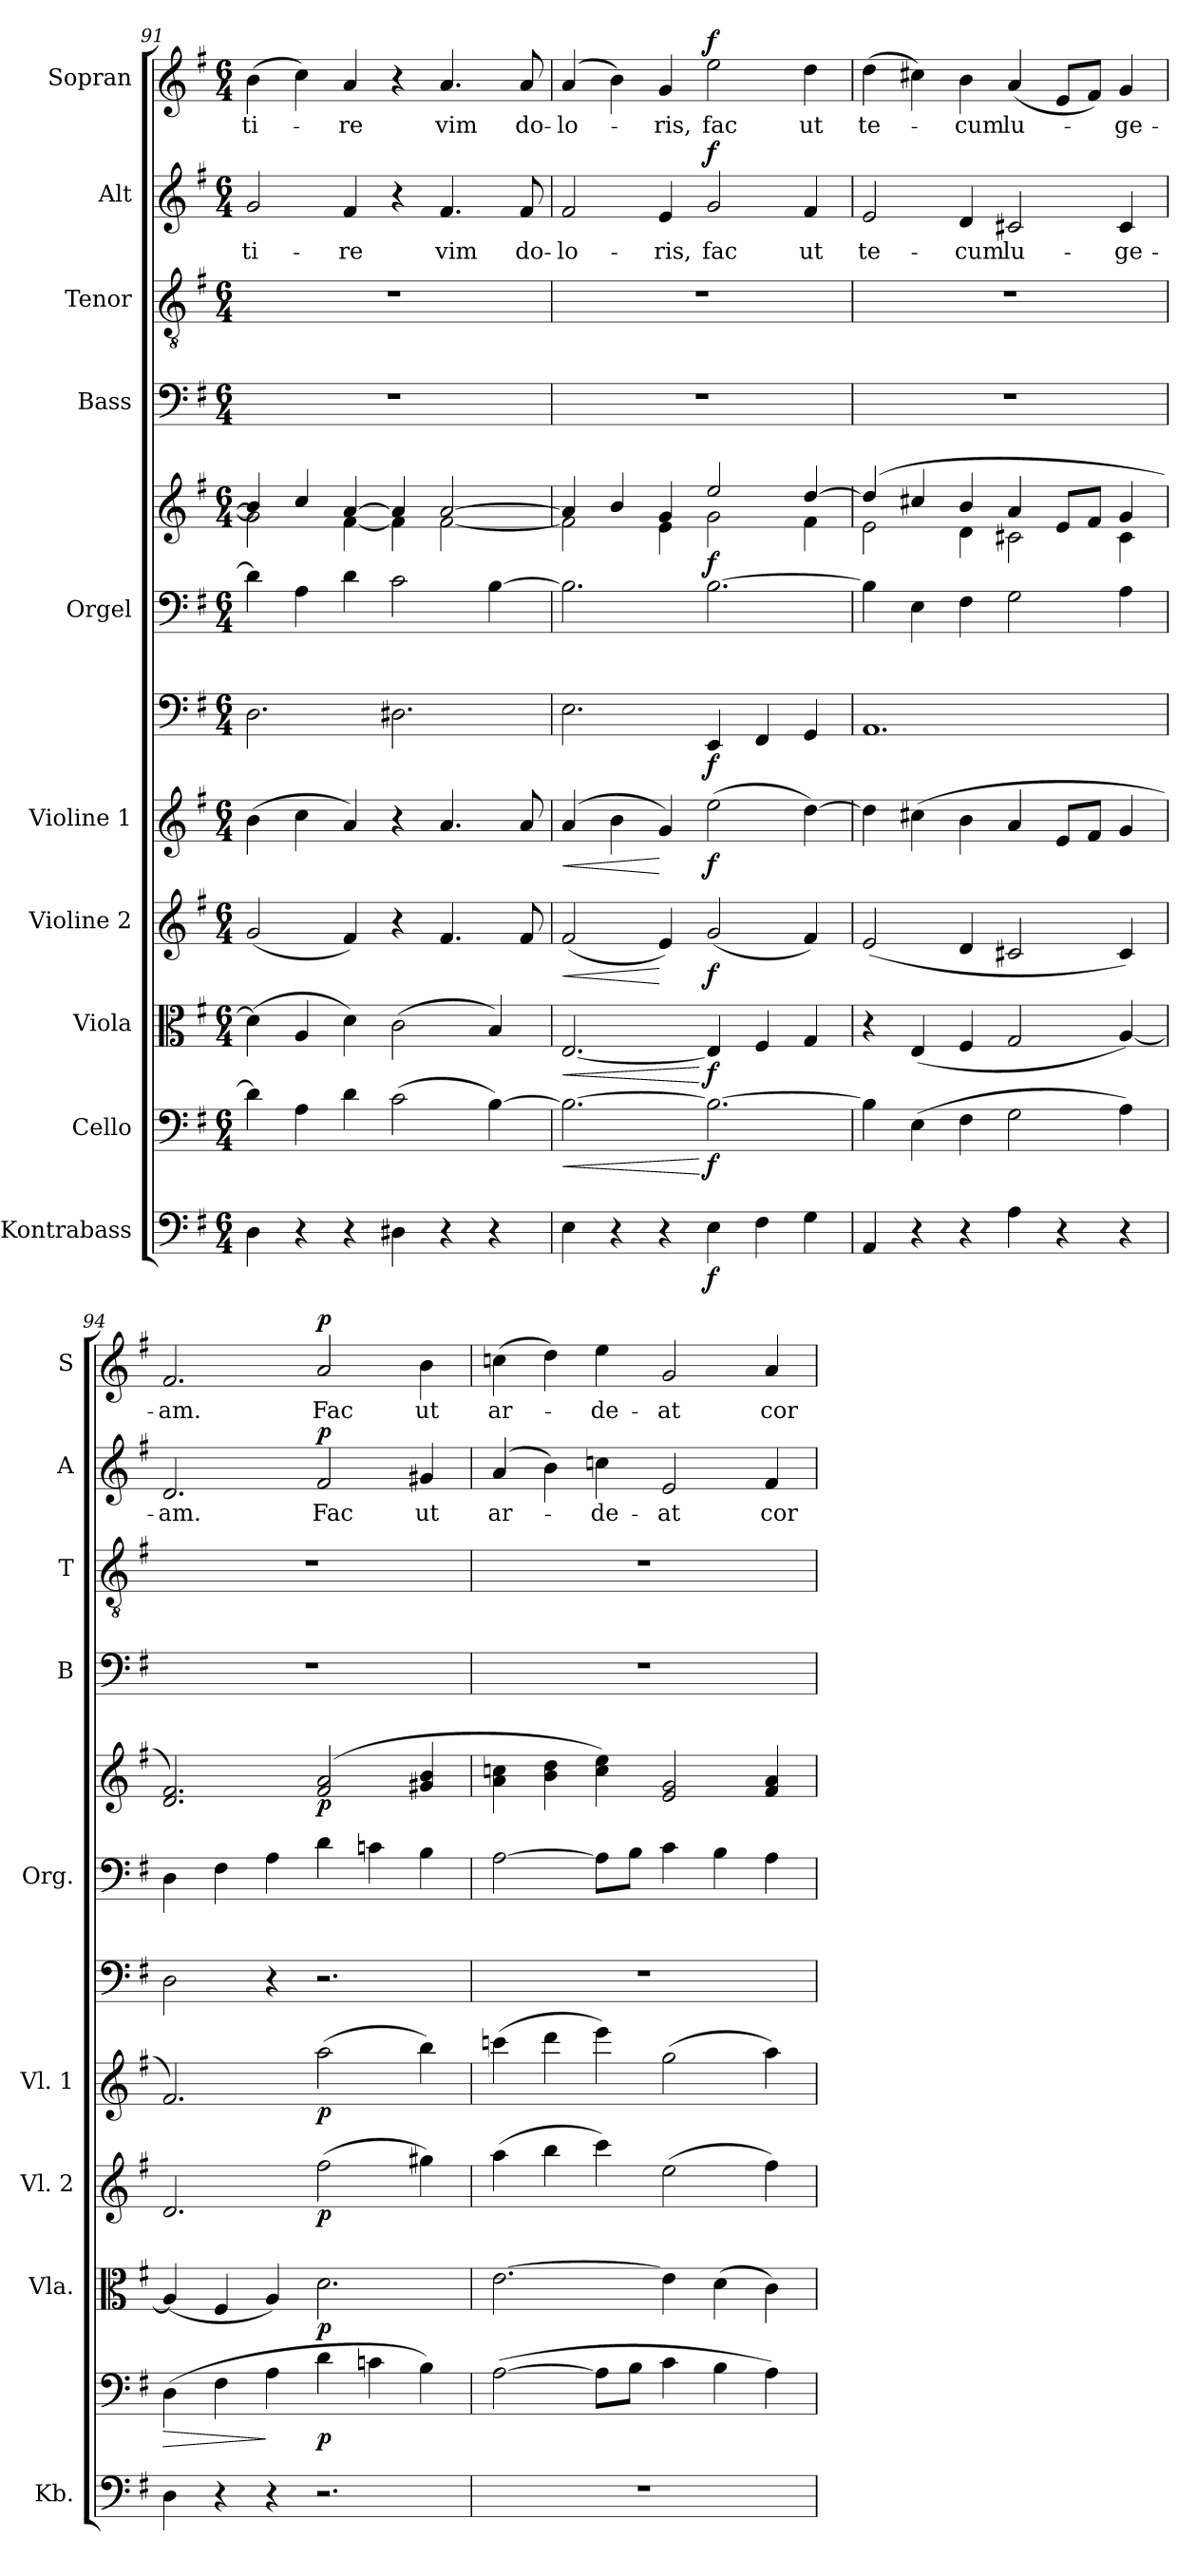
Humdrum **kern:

**kern	**dynam	**kern	**dynam	**kern	**dynam	**kern	**dynam	**kern	**dynam	**kern	**dynam	**kern	**kern	**dynam	**kern	**kern	**kern	**text	**dynam	**kern	**text	**dynam
*part11	*part11	*part10	*part10	*part9	*part9	*part8	*part8	*part7	*part7	*part6	*part6	*part5	*part5	*part5	*part4	*part3	*part2	*part2	*part2	*part1	*part1	*part1
*staff12	*staff12	*staff11	*staff11	*staff10	*staff10	*staff9	*staff9	*staff8	*staff8	*staff7	*staff7	*staff6	*staff5	*staff5/6	*staff4	*staff3	*staff2	*staff2	*staff2	*staff1	*staff1	*staff1
*I"Kontrabass	*	*I"Cello	*	*I"Viola	*	*I"Violine 2	*	*I"Violine 1	*	*	*	*I"Orgel	*	*	*I"Bass	*I"Tenor	*I"Alt	*	*	*I"Sopran	*	*
*I'Kb.	*	*	*	*I'Vla.	*	*I'Vl. 2	*	*I'Vl. 1	*	*	*	*I'Org.	*	*	*I'B	*I'T	*I'A	*	*	*I'S	*	*
!!LO:PB:g=z
*clefF4	*	*clefF4	*	*clefC3	*	*clefG2	*	*clefG2	*	*clefF4	*	*clefF4	*clefG2	*	*clefF4	*clefGv2	*clefG2	*	*	*clefG2	*	*
*ITrd7c12	*	*	*	*	*	*	*	*	*	*	*	*	*	*	*	*	*	*	*	*	*	*
*k[f#]	*	*k[f#]	*	*k[f#]	*	*k[f#]	*	*k[f#]	*	*k[f#]	*	*k[f#]	*k[f#]	*	*k[f#]	*k[f#]	*k[f#]	*	*	*k[f#]	*	*
*G:	*	*G:	*	*G:	*	*G:	*	*G:	*	*G:	*	*G:	*G:	*	*G:	*G:	*G:	*	*	*G:	*	*
*M6/4	*	*M6/4	*	*M6/4	*	*M6/4	*	*M6/4	*	*M6/4	*	*M6/4	*M6/4	*	*M6/4	*M6/4	*M6/4	*	*	*M6/4	*	*
=91	=91	=91	=91	=91	=91	=91	=91	=91	=91	=91	=91	=91	=91	=91	=91	=91	=91	=91	=91	=91	=91	=91
*	*	*	*	*	*	*	*	*	*	*	*	*	*^	*	*	*	*	*	*	*	*	*
!	!	!	!	!	!	!	!	!	!	!	!	!	!	!	!	!	!	!	!LO:LY:b	!	!	!LO:LY:b	!
4DD\	.	4d\]	.	(>4d\]	.	(<2g/	.	(>4b\	.	2.D\	.	4d\]	4b/]	2g\]	.	1.r	1.r	2g/	-ti-	.	(>4b\	-ti-	.
4r	.	4A\	.	4A/	.	.	.	4cc\	.	.	.	4A\	4cc/	.	.	.	.	.	.	.	4cc\)	.	.
!	!	!	!	!	!	!	!	!	!	!	!	!	!	!	!	!	!	!	!LO:LY:b	!	!	!LO:LY:b	!
4r	.	4d\	.	4d\)	.	4f#/)	.	4a/)	.	.	.	4d\	[>4a/	[<4f#\	.	.	.	4f#/	-re	.	4a/	-re	.
4DD#X\	.	(>2c\	.	(>2c\	.	4r	.	4r	.	2.D#X\	.	2c\	4a/]	4f#\]	.	.	.	4r	.	.	4r	.	.
!	!	!	!	!	!	!	!	!	!	!	!	!	!	!	!	!	!	!	!LO:LY:b	!	!	!LO:LY:b	!
4r	.	.	.	.	.	4.f#/	.	4.a/	.	.	.	.	[>2a/	[<2f#\	.	.	.	4.f#/	vim	.	4.a/	vim	.
4r	.	[4B\)	.	4B/)	.	.	.	.	.	.	.	[4B\	.	.	.	.	.	.	.	.	.	.	.
!	!	!	!	!	!	!	!	!	!	!	!	!	!	!	!	!	!	!	!LO:LY:b	!	!	!LO:LY:b	!
.	.	.	.	.	.	8f#/	.	8a/	.	.	.	.	.	.	.	.	.	8f#/	do-	.	8a/	do-	.
=92	=92	=92	=92	=92	=92	=92	=92	=92	=92	=92	=92	=92	=92	=92	=92	=92	=92	=92	=92	=92	=92	=92	=92
!	!	!	!LO:HP:b	!	!LO:HP:b	!	!LO:HP:b	!	!LO:HP:b	!	!	!	!	!	!	!	!	!	!LO:LY:b	!	!	!LO:LY:b	!
4EE\	.	2.B\_	<	[2.E/	<	(<2f#/	<	(4a/	<	2.E\	.	2.B\]	4a/]	2f#\]	.	1.r	1.r	2f#/	-lo-	.	(4a/	-lo-	.
4r	.	.	.	.	.	.	.	4b\	.	.	.	.	4b/	.	.	.	.	.	.	.	4b\)	.	.
!	!	!	!	!	!	!	!	!	!	!	!	!	!	!	!	!	!	!	!LO:LY:b	!	!	!LO:LY:b	!
4r	.	.	.	.	.	4e/)	[	4g/)	[	.	.	.	4g/	4e\	.	.	.	4e/	-ris,	.	4g/	-ris,	.
!	!LO:DY:b	!	!LO:DY:n=1:b	!	!LO:DY:n=1:b	!	!LO:DY:b	!	!LO:DY:b	!	!LO:DY:b	!	!	!	!LO:DY:b	!	!	!	!LO:LY:b	!LO:DY:a	!	!LO:LY:b	!LO:DY:a
4EE\	f	2.B\_	[ f	4E/]	[ f	(<2g/	f	(>2ee\	f	4EE/	f	[2.B\	2ee/	2g\	f	.	.	2g/	fac	f	2ee\	fac	f
4FF#\	.	.	.	4F#/	.	.	.	.	.	4FF#/	.	.	.	.	.	.	.	.	.	.	.	.	.
!	!	!	!	!	!	!	!	!	!	!	!	!	!	!	!	!	!	!	!LO:LY:b	!	!	!LO:LY:b	!
4GG\	.	.	.	4G/	.	4f#/)	.	[4dd\)	.	4GG/	.	.	[>4dd/	4f#\	.	.	.	4f#/	ut	.	4dd\	ut	.
=93	=93	=93	=93	=93	=93	=93	=93	=93	=93	=93	=93	=93	=93	=93	=93	=93	=93	=93	=93	=93	=93	=93	=93
!	!	!	!	!	!	!	!	!	!	!	!	!	!	!	!	!	!	!	!LO:LY:b	!	!	!LO:LY:b	!
4AAA/	.	4B\]	.	4r	.	(<2e/	.	4dd\]	.	1.AA	.	4B\]	(4dd/]	2e\	.	1.r	1.r	2e/	te-	.	(>4dd\	te-	.
4r	.	(>4E\	.	(<4E/	.	.	.	(>4cc#X\	.	.	.	4E\	4cc#X/	.	.	.	.	.	.	.	4cc#X\)	.	.
!	!	!	!	!	!	!	!	!	!	!	!	!	!	!	!	!	!	!	!LO:LY:b	!	!	!LO:LY:b	!
4r	.	4F#\	.	4F#/	.	4d/	.	4b\	.	.	.	4F#\	4b/	4d\	.	.	.	4d/	-cum	.	4b\	-cum	.
!	!	!	!	!	!	!	!	!	!	!	!	!	!	!	!	!	!	!	!LO:LY:b	!	!	!LO:LY:b	!
4AA\	.	2G\	.	2G/	.	2c#X/	.	4a/	.	.	.	2G\	4a/	2c#X\	.	.	.	2c#X/	lu-	.	(<4a/	lu-	.
4r	.	.	.	.	.	.	.	8e/L	.	.	.	.	8e/L	.	.	.	.	.	.	.	8e/L	.	.
.	.	.	.	.	.	.	.	8f#/J	.	.	.	.	8f#/J	.	.	.	.	.	.	.	8f#/J)	.	.
!	!	!	!	!	!	!	!	!	!	!	!	!	!	!	!	!	!	!	!LO:LY:b	!	!	!LO:LY:b	!
4r	.	4A\)	.	[4A/)	.	4c#/)	.	4g/	.	.	.	4A\	4g/	4c#\	.	.	.	4c#/	-ge-	.	4g/	-ge-	.
=94	=94	=94	=94	=94	=94	=94	=94	=94	=94	=94	=94	=94	=94	=94	=94	=94	=94	=94	=94	=94	=94	=94	=94
!	!	!	!LO:HP:b	!	!	!	!	!	!	!	!	!	!	!	!	!	!	!	!LO:LY:b	!	!	!LO:LY:b	!
*	*	*	*	*	*	*	*	*	*	*	*	*	*v	*v	*	*	*	*	*	*	*	*	*
4DD\	.	(>4D\	>	(<4A/]	.	2.d/	.	2.f#/)	.	2D\	.	4D\	2.d/ 2.f#/)	.	1.r	1.r	2.d/	-am.	.	2.f#/	-am.	.
4r	.	4F#\	.	4F#/	.	.	.	.	.	.	.	4F#\	.	.	.	.	.	.	.	.	.	.
4r	.	4A\	]	4A/)	.	.	.	.	.	4r	.	4A\	.	.	.	.	.	.	.	.	.	.
!	!	!	!LO:DY:b	!	!LO:DY:b	!	!LO:DY:b	!	!LO:DY:b	!	!	!	!	!LO:DY:b	!	!	!	!LO:LY:b	!LO:DY:a	!	!LO:LY:b	!LO:DY:a
2.r	.	4d\	p	2.d\	p	(>2ff#\	p	(>2aa\	p	2.r	.	4d\	(2f#/ 2a/	p	.	.	2f#/	Fac	p	2a/	Fac	p
.	.	4cn\	.	.	.	.	.	.	.	.	.	4cn\	.	.	.	.	.	.	.	.	.	.
!	!	!	!	!	!	!	!	!	!	!	!	!	!	!	!	!	!	!LO:LY:b	!	!	!LO:LY:b	!
.	.	4B\)	.	.	.	4gg#X\)	.	4bb\)	.	.	.	4B\	4g#X/ 4b/	.	.	.	4g#X/	ut	.	4b\	ut	.
!!LO:PB:g=z
=95	=95	=95	=95	=95	=95	=95	=95	=95	=95	=95	=95	=95	=95	=95	=95	=95	=95	=95	=95	=95	=95	=95
!	!	!	!	!	!	!	!	!	!	!	!	!	!	!	!	!	!	!LO:LY:b	!	!	!LO:LY:b	!
1.r	.	(>[2A\	.	[2.e\	.	(>4aa\	.	(>4cccn\	.	1.r	.	[2A\	4a\ 4ccn\	.	1.r	1.r	(4a/	ar-	.	(>4ccn\	ar-	.
.	.	.	.	.	.	4bb\	.	4ddd\	.	.	.	.	4b\ 4dd\	.	.	.	4b\)	.	.	4dd\)	.	.
!	!	!	!	!	!	!	!	!	!	!	!	!	!	!	!	!	!	!LO:LY:b	!	!	!LO:LY:b	!
.	.	8A\L]	.	.	.	4ccc\)	.	4eee\)	.	.	.	8A\L]	4cc\ 4ee\)	.	.	.	4ccn\	-de-	.	4ee\	-de-	.
.	.	8B\J	.	.	.	.	.	.	.	.	.	8B\J	.	.	.	.	.	.	.	.	.	.
!	!	!	!	!	!	!	!	!	!	!	!	!	!	!	!	!	!	!LO:LY:b	!	!	!LO:LY:b	!
.	.	4c\	.	4e\]	.	(>2ee\	.	(>2gg\	.	.	.	4c\	2e/ 2g/	.	.	.	2e/	-at	.	2g/	-at	.
.	.	4B\	.	(>4d\	.	.	.	.	.	.	.	4B\	.	.	.	.	.	.	.	.	.	.
!	!	!	!	!	!	!	!	!	!	!	!	!	!	!	!	!	!	!LO:LY:b	!	!	!LO:LY:b	!
.	.	4A\)	.	4c\)	.	4ff#\)	.	4aa\)	.	.	.	4A\	4f#/ 4a/	.	.	.	4f#/	cor	.	4a/	cor	.
=	=	=	=	=	=	=	=	=	=	=	=	=	=	=	=	=	=	=	=	=	=	=
*-	*-	*-	*-	*-	*-	*-	*-	*-	*-	*-	*-	*-	*-	*-	*-	*-	*-	*-	*-	*-	*-	*-
